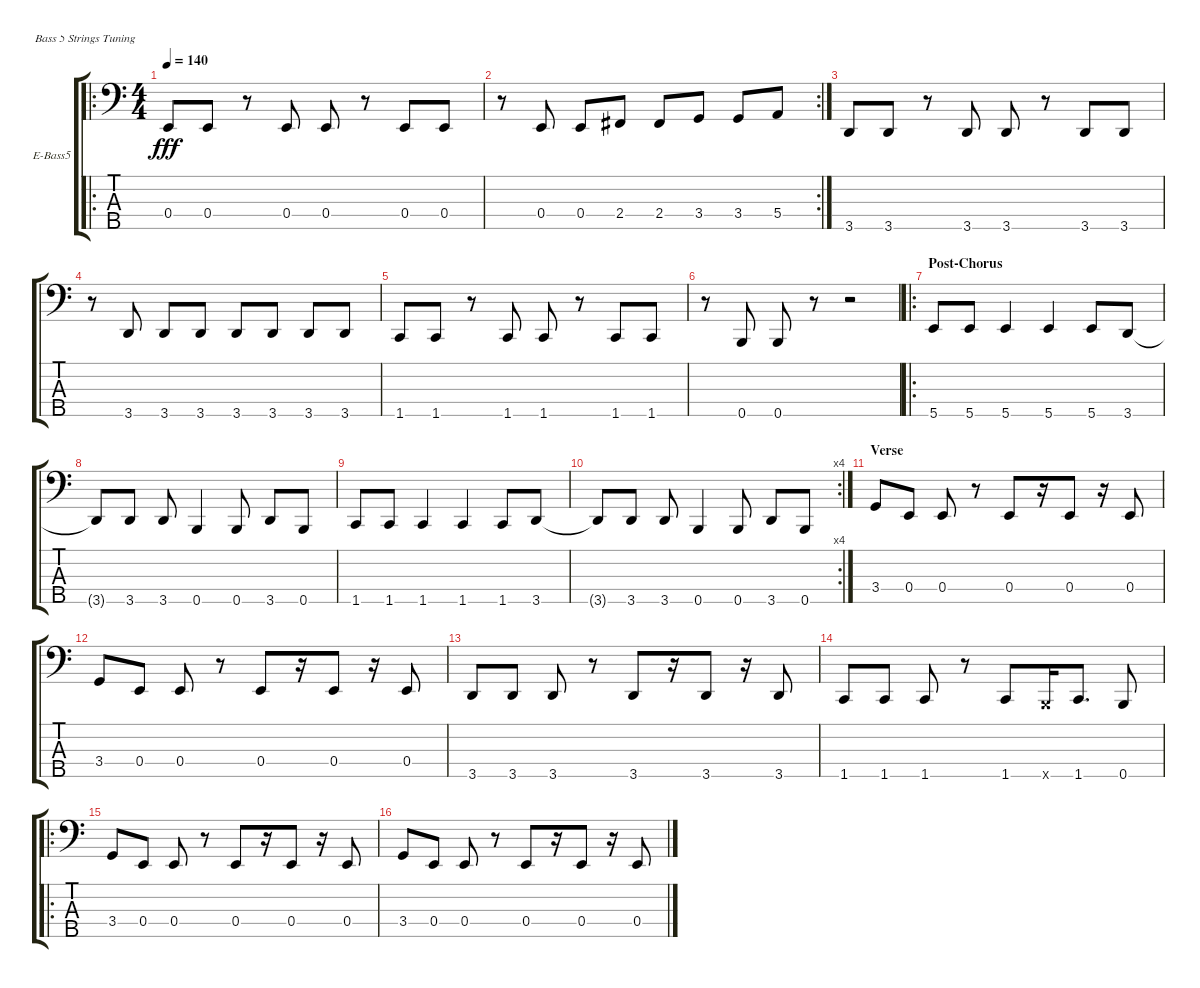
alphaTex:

\bracketExtendMode groupsimilarinstruments
\firstSystemTrackNameOrientation horizontal
\otherSystemsTrackNameOrientation horizontal
\track ("Electric Bass" "E-Bass5") {instrument electricbassfinger}
\staff {score tabs}
\tuning (G2 D2 A1 E1 B0)
\ro
\ts (4 4)
\tempo 140
\clef f4
\ks c
0.4.8{dy fff} 0.4.8 r.8 0.4.8 0.4.8 r.8 0.4.8 0.4.8 |
\rc 2
r.8 0.4.8 0.4.8 2.4.8 2.4.8 3.4.8 3.4.8 5.4.8 |
3.5.8 3.5.8 r.8 3.5.8 3.5.8 r.8 3.5.8 3.5.8 |
r.8 3.5.8 3.5.8 3.5.8 3.5.8 3.5.8 3.5.8 3.5.8 |
1.5.8 1.5.8 r.8 1.5.8 1.5.8 r.8 1.5.8 1.5.8 |
r.8 0.5.8 0.5.8 r.8 r.2 |
\ro
\section ("" "Post-Chorus")
5.5.8 5.5.8 5.5.4 5.5.4 5.5.8 3.5.8 |
3.5{t}.8 3.5.8 3.5.8 0.5.4 0.5.8 3.5.8 0.5.8 |
1.5.8 1.5.8 1.5.4 1.5.4 1.5.8 3.5.8 |
\rc 4
3.5{t}.8 3.5.8 3.5.8 0.5.4 0.5.8 3.5.8 0.5.8 |
\section ("" "Verse")
3.4.8 0.4.8 0.4.8 r.8 0.4.8 r.16 0.4.8 r.16 0.4.8 |
3.4.8 0.4.8 0.4.8 r.8 0.4.8 r.16 0.4.8 r.16 0.4.8 |
3.5.8 3.5.8 3.5.8 r.8 3.5.8 r.16 3.5.8 r.16 3.5.8 |
1.5.8 1.5.8 1.5.8 r.8 1.5.8 0.5{x}.16 1.5.8{d} 0.5.8 |
\ro
3.4.8 0.4.8 0.4.8 r.8 0.4.8 r.16 0.4.8 r.16 0.4.8 |
3.4.8 0.4.8 0.4.8 r.8 0.4.8 r.16 0.4.8 r.16 0.4.8
